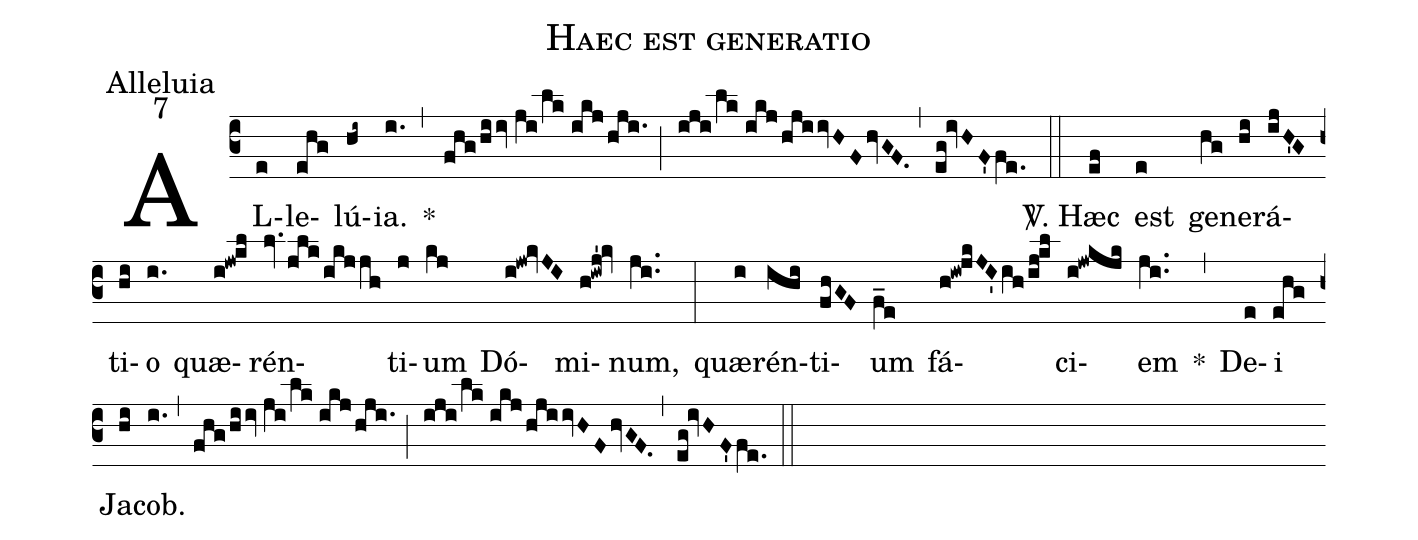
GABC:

name: Haec est generatio;
office-part: Alleluia;
mode: 7;
%%
(c3) AL(e)le(ehg)lú(hi~)ia.(i.) *(,) (fhg/hiiv//ji/lk//ikj/hji.) (;) (iji/lk//ikj/hjiivHFhvGF.) (,) (eg!ivHF'fe.) (::)
<sp>V/</sp>. Hæc(ef) est(e) ge(hg)ne(hi)rá(ijH'G)ti(hi)o(i.) quæ(i!jw!kl)rén(lv.jlk/ikjjh)ti(j)um(kj) Dó(i!jw!kvJI)mi(h!iwj'!kv)num,(ji..) (:)
quæ(i)rén(ihi)ti(fhGF)um(f_e) fá(h!iw!jkJI'ih/ij!kl)ci(i!jwkjk)em(ji..) *(,) De(e)i(ehg) Ja(hi)cob.(i.) (,) (fhg/hiiv//ji/lk//ikj/hji.) (;) (iji/lk//ikj/hjiivHFhvGF.) (,) (eg!ivHF'fe.) (::)
